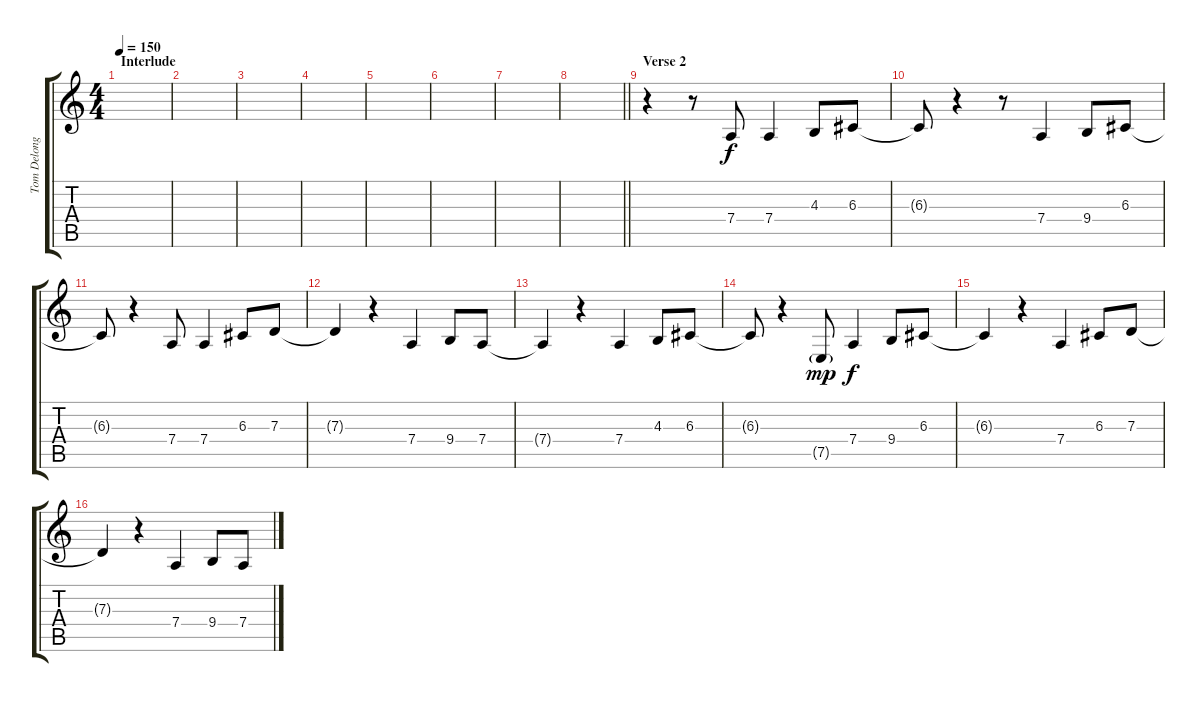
\track ("Tom Delonge - Vocals" "Tom Delong") {instrument altosax}
\staff {score tabs}
\tuning (E4 B3 G3 D3 A2 E2) {hide}
\ts (4 4)
\section ("" "Interlude")
\tempo 150
\clef g2
\ks c
|
|
|
|
|
|
|
\barLineRight lightlight
|
\section ("" "Verse 2")
r.4 r.8 7.4.8 7.4.4 4.3.8 6.3.8 |
6.3{t}.8 r.4 r.8 7.4.4 9.4.8 6.3.8 |
6.3{t}.8 r.4 7.4.8 7.4.4 6.3.8 7.3.8 |
7.3{t}.4 r.4 7.4.4 9.4.8 7.4.8 |
7.4{t}.4 r.4 7.4.4 4.3.8 6.3.8 |
6.3{t}.8 r.4 7.5{g}.8{dy mp} 7.4.4{dy f} 9.4.8 6.3.8 |
6.3{t}.4 r.4 7.4.4 6.3.8 7.3.8 |
7.3{t}.4 r.4 7.4.4 9.4.8 7.4.8
